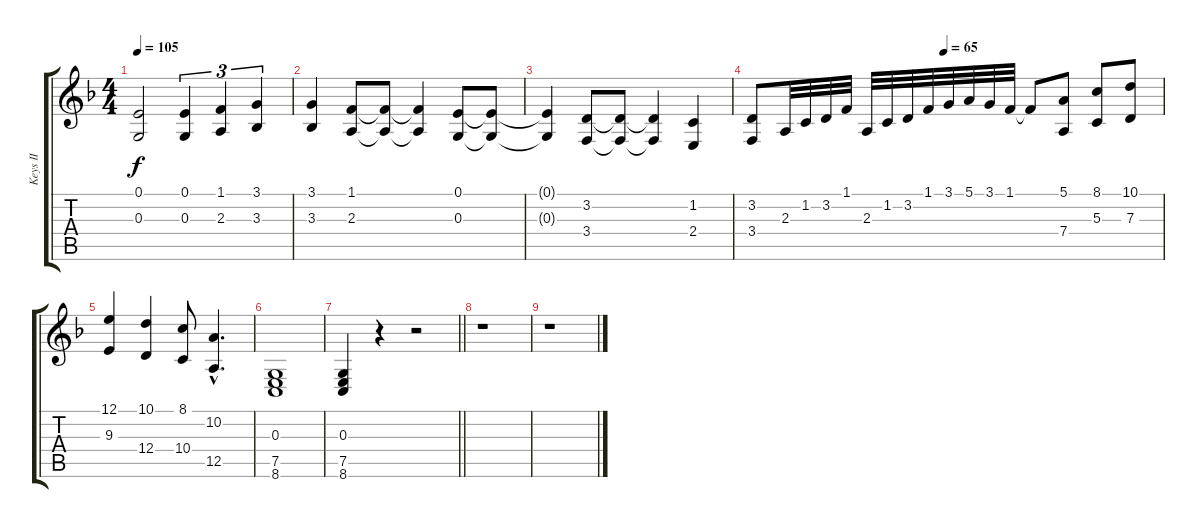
\track ("Keys II" "Keys II") {instrument brightacousticpiano}
\staff {score tabs}
\tuning (E4 B3 G3 D3 A2 E2) {hide}
\ts (4 4)
\tempo 105
\clef g2
\ks f
(0.1{t} 0.3{t}).2{dy f} (0.1 0.3).4{tu (3 2)} (1.1 2.3).4{tu (3 2)} (3.1 3.3).4{tu (3 2)} |
(3.1 3.3).4 (1.1 2.3).8 (1.1{t} 2.3{t}).8 (1.1{t} 2.3{t}).4 (0.1 0.3).8 (0.1{t} 0.3{t}).8 |
(0.1{t} 0.3{t}).4 (3.2 3.4).8 (3.2{t} 3.4{t}).8 (3.2{t} 3.4{t}).4 (1.2 2.4).4 |
\tempo (65 0.46875)
(3.2 3.4).8 2.3.32 1.2.32 3.2.32 1.1.32 2.3.32 1.2.32 3.2.32 1.1.32 3.1.32 5.1.32 3.1.32 1.1.32 1.1{t}.8 (5.1 7.4).8 (8.1 5.3).8 (10.1 7.3).8 |
(12.1 9.3).4 (10.1 12.4).4 (8.1 10.4).8 (10.2{hac} 12.5{hac}).4{d} |
(0.3 7.5 8.6).1 |
\barLineRight lightlight
(0.3 7.5 8.6).4 r.4 r.2 |
r.1 |
r.1
